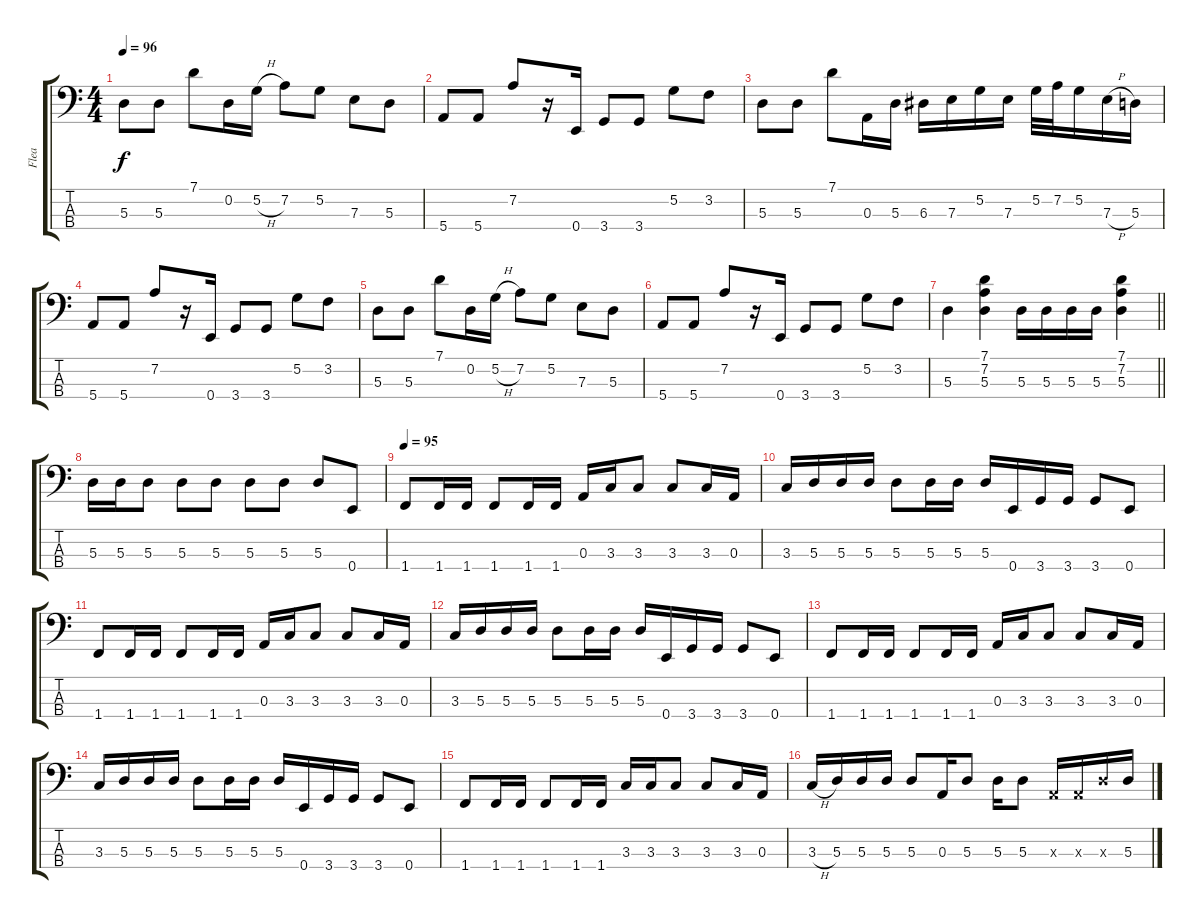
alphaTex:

\track ("Flea" "Flea") {instrument electricbassfinger}
\staff {score tabs}
\tuning (G2 D2 A1 E1) {hide}
\ts (4 4)
\tempo 96
\clef f4
\ks c
5.3.8{dy f} 5.3.8 7.1.8 0.2.16 5.2{h}.16 7.2.8 5.2.8 7.3.8 5.3.8 |
5.4.8 5.4.8 7.2.8 r.16 0.4.16 3.4.8 3.4.8 5.2.8 3.2.8 |
5.3.8 5.3.8 7.1.8 0.3.16 5.3.16 6.3.16 7.3.16 5.2.16 7.3.16 5.2.32 7.2.32 5.2.16 7.3{h}.16 5.3.16 |
5.4.8 5.4.8 7.2.8 r.16 0.4.16 3.4.8 3.4.8 5.2.8 3.2.8 |
5.3.8 5.3.8 7.1.8 0.2.16 5.2{h}.16 7.2.8 5.2.8 7.3.8 5.3.8 |
5.4.8 5.4.8 7.2.8 r.16 0.4.16 3.4.8 3.4.8 5.2.8 3.2.8 |
\barLineRight lightlight
5.3.4 (7.1 7.2 5.3).4 5.3.16 5.3.16 5.3.16 5.3.16 (7.1 7.2 5.3).4 |
5.3.16 5.3.16 5.3.8 5.3.8 5.3.8 5.3.8 5.3.8 5.3.8 0.4.8 |
\tempo 95
1.4.8 1.4.16 1.4.16 1.4.8 1.4.16 1.4.16 0.3.16 3.3.16 3.3.8 3.3.8 3.3.16 0.3.16 |
3.3.16 5.3.16 5.3.16 5.3.16 5.3.8 5.3.16 5.3.16 5.3.16 0.4.16 3.4.16 3.4.16 3.4.8 0.4.8 |
1.4.8 1.4.16 1.4.16 1.4.8 1.4.16 1.4.16 0.3.16 3.3.16 3.3.8 3.3.8 3.3.16 0.3.16 |
3.3.16 5.3.16 5.3.16 5.3.16 5.3.8 5.3.16 5.3.16 5.3.16 0.4.16 3.4.16 3.4.16 3.4.8 0.4.8 |
1.4.8 1.4.16 1.4.16 1.4.8 1.4.16 1.4.16 0.3.16 3.3.16 3.3.8 3.3.8 3.3.16 0.3.16 |
3.3.16 5.3.16 5.3.16 5.3.16 5.3.8 5.3.16 5.3.16 5.3.16 0.4.16 3.4.16 3.4.16 3.4.8 0.4.8 |
1.4.8 1.4.16 1.4.16 1.4.8 1.4.16 1.4.16 3.3.16 3.3.16 3.3.8 3.3.8 3.3.16 0.3.16 |
3.3{h}.16 5.3.16 5.3.16 5.3.16 5.3.8 0.3.16 5.3.8 5.3.16 5.3.8 0.3{x}.16 0.3{x}.16 5.3{x}.16 5.3.16
